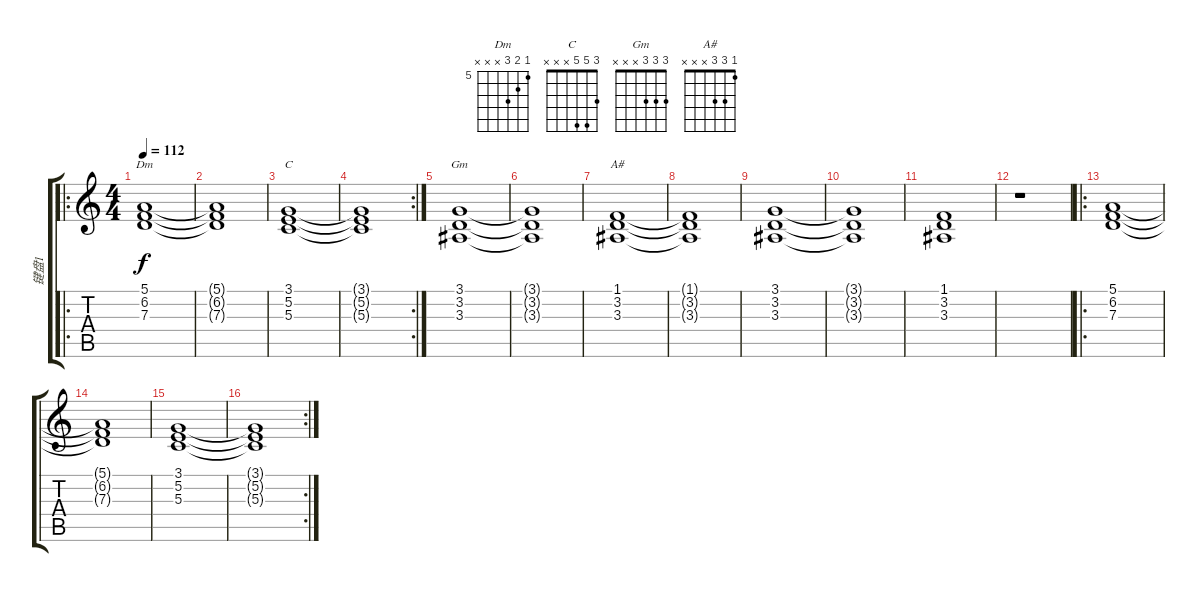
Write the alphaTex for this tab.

\track ("键盘1" "键盘1") {instrument stringensemble1}
\staff {score tabs}
\tuning (E4 B3 G3 D3 A2 E2) {hide}
\chord ("Dm" 5 6 7 x x x) {firstfret 5}
\chord ("C" 3 5 5 x x x)
\chord ("Gm" 3 3 3 x x x)
\chord ("A#" 1 3 3 x x x)
\ro
\ts (4 4)
\tempo 112
\clef g2
\ks c
(5.1 6.2 7.3).1{ch "Dm" dy f} |
(5.1{t} 6.2{t} 7.3{t}).1 |
(3.1 5.2 5.3).1{ch "C"} |
\rc 2
(3.1{t} 5.2{t} 5.3{t}).1 |
(3.1 3.2 3.3).1{ch "Gm"} |
(3.1{t} 3.2{t} 3.3{t}).1 |
(1.1 3.2 3.3).1{ch "A#"} |
(1.1{t} 3.2{t} 3.3{t}).1 |
(3.1 3.2 3.3).1 |
(3.1{t} 3.2{t} 3.3{t}).1 |
(1.1 3.2 3.3).1 |
r.1 |
\ro
(5.1 6.2 7.3).1 |
(5.1{t} 6.2{t} 7.3{t}).1 |
(3.1 5.2 5.3).1 |
\rc 2
(3.1{t} 5.2{t} 5.3{t}).1
